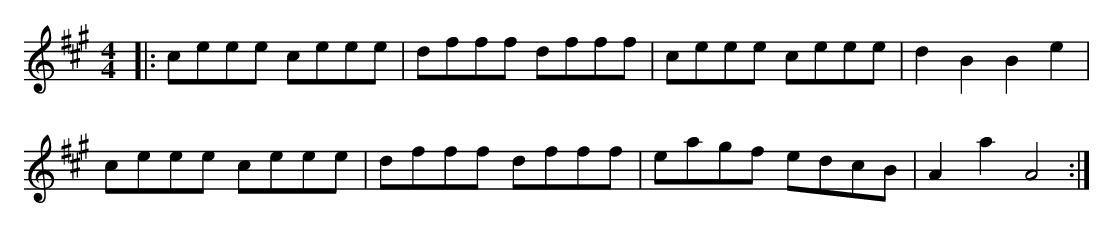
X:1
M:4/4
K:A
|:ceee ceee|dfff dfff|ceee ceee|d2 B2 B2 e2|
ceee ceee|dfff dfff|eagf edcB|A2 a2 A4:|
